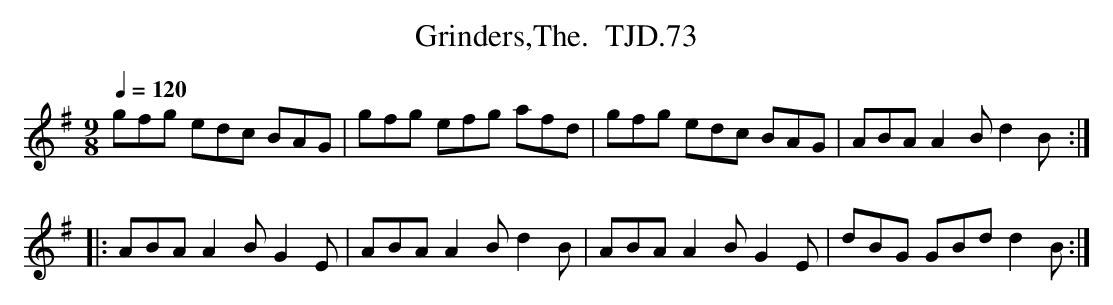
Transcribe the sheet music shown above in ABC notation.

X:1
T:Grinders,The.  TJD.73
L:1/8
M:9/8
Q:1/4=120
K:G
gfg edc BAG|gfg efg afd|gfg edc BAG|ABAA2B d2B:|!
|:ABAA2BG2E|ABAA2Bd2B|ABAA2BG2E|dBG GBdd2B:|
